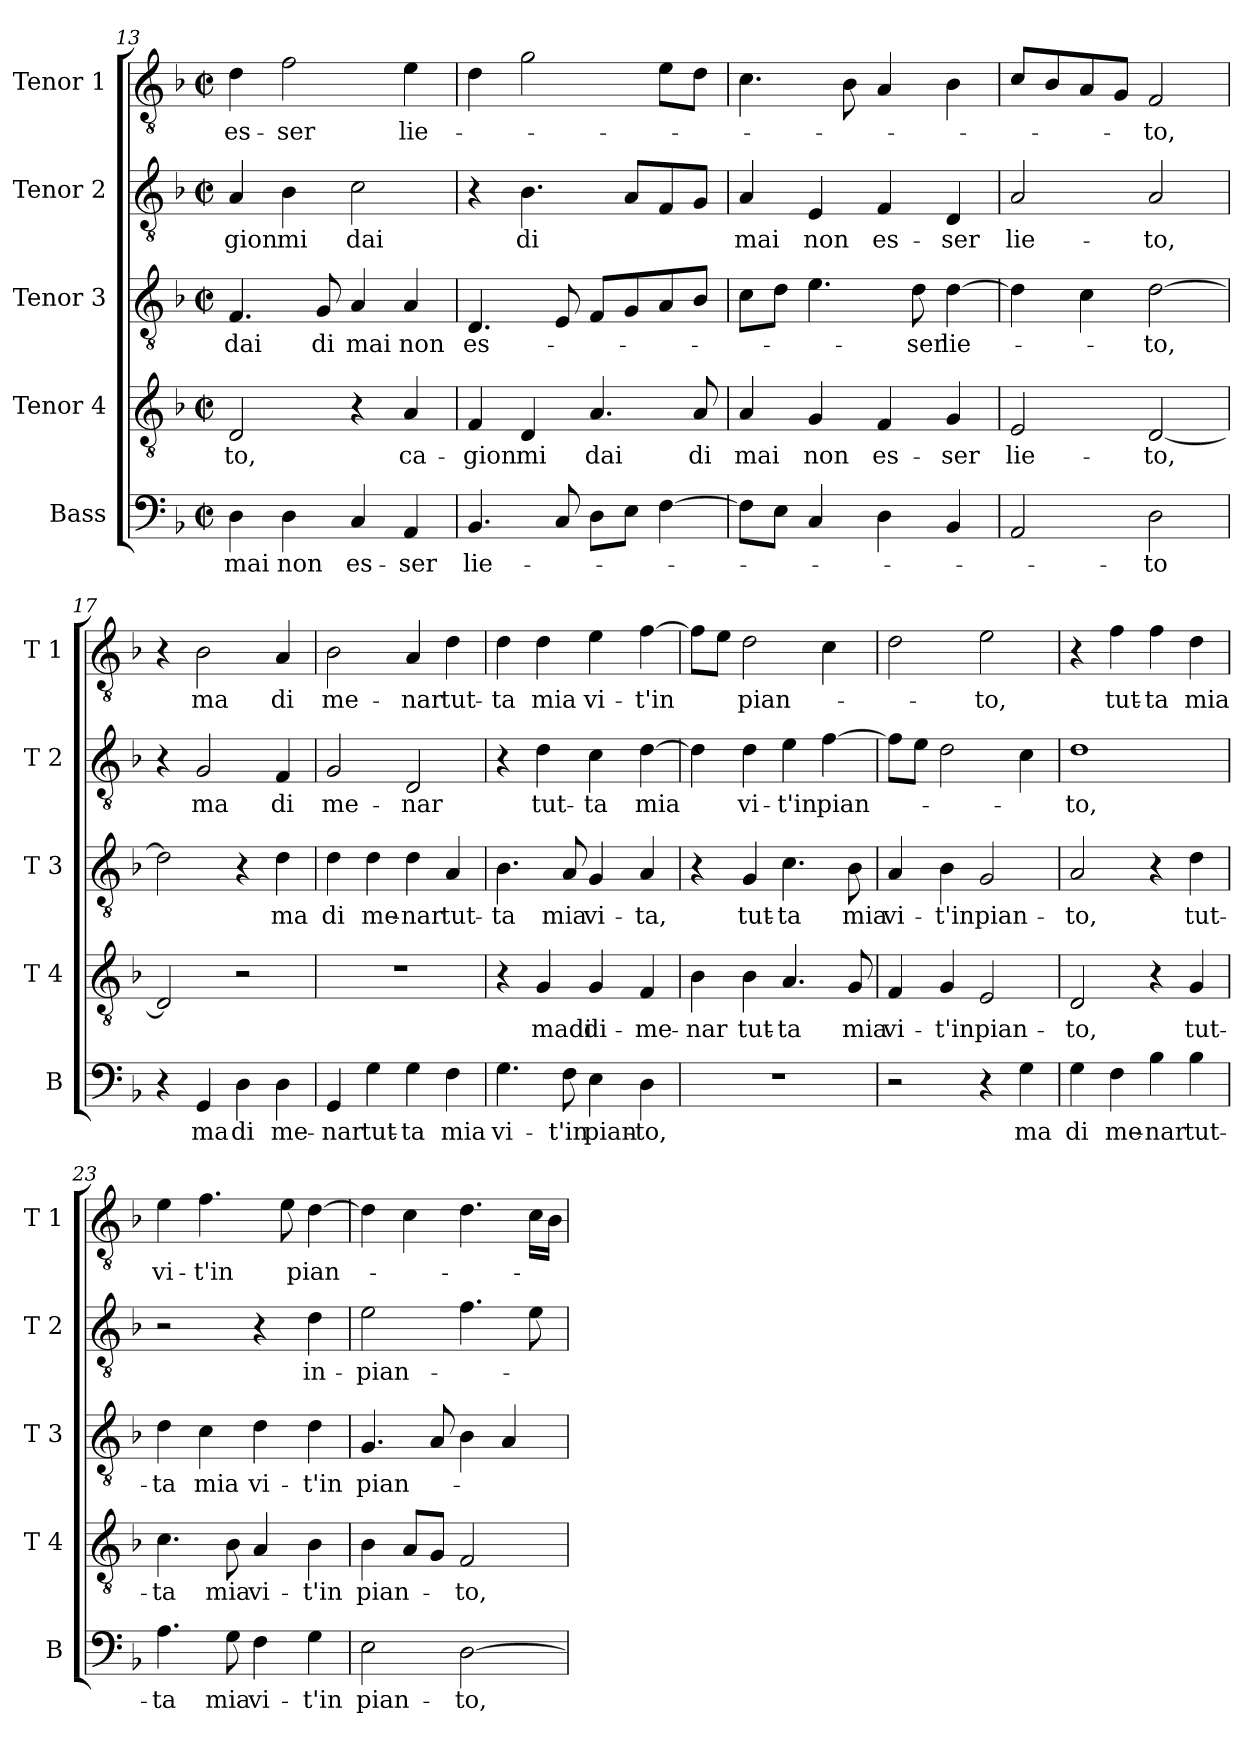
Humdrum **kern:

**kern	**text	**kern	**text	**kern	**text	**kern	**text	**kern	**text
*part5	*part5	*part4	*part4	*part3	*part3	*part2	*part2	*part1	*part1
*staff5	*staff5	*staff4	*staff4	*staff3	*staff3	*staff2	*staff2	*staff1	*staff1
*I"Bass	*	*I"Tenor 4	*	*I"Tenor 3	*	*I"Tenor 2	*	*I"Tenor 1	*
*I'B	*	*I'T 4	*	*I'T 3	*	*I'T 2	*	*I'T 1	*
*clefF4	*	*clefGv2	*	*clefGv2	*	*clefGv2	*	*clefGv2	*
*k[b-]	*	*k[b-]	*	*k[b-]	*	*k[b-]	*	*k[b-]	*
*F:	*	*F:	*	*F:	*	*F:	*	*F:	*
*M2/2	*	*M2/2	*	*M2/2	*	*M2/2	*	*M2/2	*
*met(c|)	*	*met(c|)	*	*met(c|)	*	*met(c|)	*	*met(c|)	*
=13	=13	=13	=13	=13	=13	=13	=13	=13	=13
4D\	mai	2D/	-to,	4.F/	dai	4A/	-gion	4d\	es-
4D\	non	.	.	.	.	4B-\	mi	2f\	-ser
.	.	.	.	8G/	di	.	.	.	.
4C/	es-	4r	.	4A/	mai	2c\	dai	.	.
4AA/	-ser	4A/	ca-	4A/	non	.	.	4e\	lie-
=14	=14	=14	=14	=14	=14	=14	=14	=14	=14
4.BB-/	lie-	4F/	-gion	4.D/	es-	4r	.	4d\	.
.	.	4D/	mi	.	.	4.B-\	di	2g\	.
8C/	.	.	.	8E/	.	.	.	.	.
8D\L	.	4.A/	dai	8F/L	.	.	.	.	.
8E\J	.	.	.	8G/	.	8A/L	.	.	.
[4F\	.	.	.	8A/	.	8F/	.	8e\L	.
.	.	8A/	di	8B-/J	.	8G/J	.	8d\J	.
=15	=15	=15	=15	=15	=15	=15	=15	=15	=15
8F\L]	.	4A/	mai	8c\L	.	4A/	mai	4.c\	.
8E\J	.	.	.	8d\J	.	.	.	.	.
4C/	.	4G/	non	4.e\	.	4E/	non	.	.
.	.	.	.	.	.	.	.	8B-\	.
4D\	.	4F/	es-	.	.	4F/	es-	4A/	.
.	.	.	.	8d\	-ser	.	.	.	.
4BB-/	.	4G/	-ser	[4d\	lie-	4D/	-ser	4B-\	.
!!LO:LB:g=z
=16	=16	=16	=16	=16	=16	=16	=16	=16	=16
2AA/	.	2E/	lie-	4d\]	.	2A/	lie-	8c/L	.
.	.	.	.	.	.	.	.	8B-/	.
.	.	.	.	4c\	.	.	.	8A/	.
.	.	.	.	.	.	.	.	8G/J	.
2D\	-to	[2D/	-to,	[2d\	-to,	2A/	-to,	2F/	-to,
=17	=17	=17	=17	=17	=17	=17	=17	=17	=17
4r	.	2D/]	.	2d\]	.	4r	.	4r	.
4GG/	ma	.	.	.	.	2G/	ma	2B-\	ma
4D\	di	2r	.	4r	.	.	.	.	.
4D\	me-	.	.	4d\	ma	4F/	di	4A/	di
=18	=18	=18	=18	=18	=18	=18	=18	=18	=18
4GG/	-nar	1r	.	4d\	di	2G/	me-	2B-\	me-
4G\	tut-	.	.	4d\	me-	.	.	.	.
4G\	-ta	.	.	4d\	-nar	2D/	-nar	4A/	-nar
4F\	mia	.	.	4A/	tut-	.	.	4d\	tut-
=19	=19	=19	=19	=19	=19	=19	=19	=19	=19
4.G\	vi-	4r	.	4.B-\	-ta	4r	.	4d\	-ta
.	.	4G/	madi	.	.	4d\	tut-	4d\	mia
8F\	-t'in	.	.	8A/	mia	.	.	.	.
4E\	pian-	4G/	di-	4G/	vi-	4c\	-ta	4e\	vi-
4D\	-to,	4F/	-me-	4A/	-ta,	[4d\	mia	[4f\	-t'in
=20	=20	=20	=20	=20	=20	=20	=20	=20	=20
1r	.	4B-\	-nar	4r	.	4d\]	.	8f\L]	.
.	.	.	.	.	.	.	.	8e\J	.
.	.	4B-\	tut-	4G/	tut-	4d\	vi-	2d\	pian-
.	.	4.A/	-ta	4.c\	-ta	4e\	-t'in	.	.
.	.	.	.	.	.	[4f\	pian-	4c\	.
.	.	8G/	mia	8B-\	mia	.	.	.	.
!!LO:LB:g=z
=21	=21	=21	=21	=21	=21	=21	=21	=21	=21
2r	.	4F/	vi-	4A/	vi-	8f\L]	.	2d\	.
.	.	.	.	.	.	8e\J	.	.	.
.	.	4G/	-t'in	4B-\	-t'in	2d\	.	.	.
4r	.	2E/	pian-	2G/	pian-	.	.	2e\	-to,
4G\	ma	.	.	.	.	4c\	.	.	.
=22	=22	=22	=22	=22	=22	=22	=22	=22	=22
4G\	di	2D/	-to,	2A/	-to,	1d	-to,	4r	.
4F\	me-	.	.	.	.	.	.	4f\	tut-
4B-\	-nar	4r	.	4r	.	.	.	4f\	-ta
4B-\	tut-	4G/	tut-	4d\	tut-	.	.	4d\	mia
=23	=23	=23	=23	=23	=23	=23	=23	=23	=23
4.A\	-ta	4.c\	-ta	4d\	-ta	2r	.	4e\	vi-
.	.	.	.	4c\	mia	.	.	4.f\	-t'in
8G\	mia	8B-\	mia	.	.	.	.	.	.
4F\	vi-	4A/	vi-	4d\	vi-	4r	.	.	.
.	.	.	.	.	.	.	.	8e\	.
4G\	-t'in	4B-\	-t'in	4d\	-t'in	4d\	in-	[4d\	pian-
=24	=24	=24	=24	=24	=24	=24	=24	=24	=24
2E\	pian-	4B-\	pian-	4.G/	pian-	2e\	-pian-	4d\]	.
.	.	8A/L	.	.	.	.	.	4c\	.
.	.	8G/J	.	8A/	.	.	.	.	.
[2D\	-to,	2F/	-to,	4B-\	.	4.f\	.	4.d\	.
.	.	.	.	4A/	.	.	.	.	.
.	.	.	.	.	.	8e\	.	16c\LL	.
.	.	.	.	.	.	.	.	16B-\JJ	.
=	=	=	=	=	=	=	=	=	=
*-	*-	*-	*-	*-	*-	*-	*-	*-	*-
